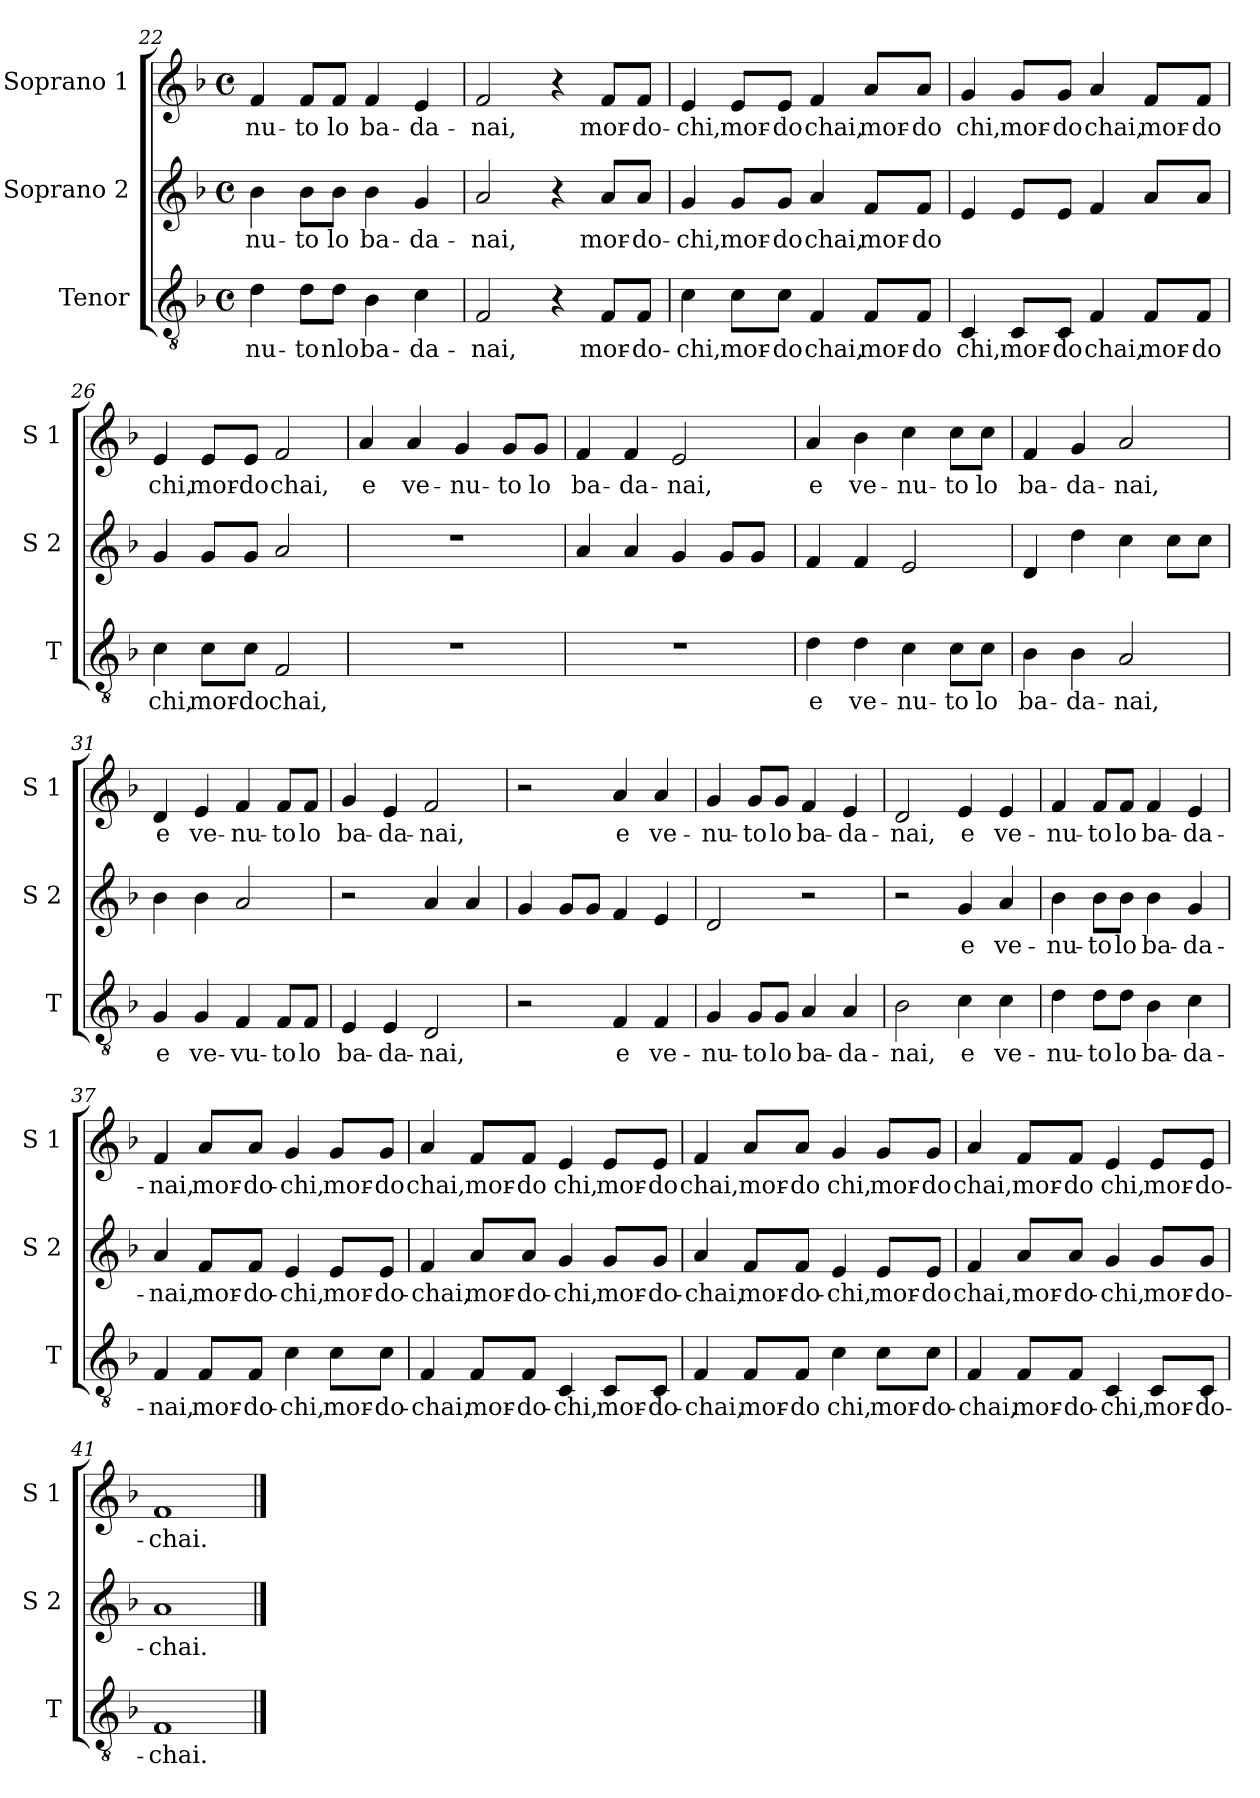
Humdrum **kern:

**kern	**text	**kern	**text	**kern	**text
*part3	*part3	*part2	*part2	*part1	*part1
*staff3	*staff3	*staff2	*staff2	*staff1	*staff1
*I"Tenor	*	*I"Soprano 2	*	*I"Soprano 1	*
*I'T	*	*I'S 2	*	*I'S 1	*
*clefGv2	*	*clefG2	*	*clefG2	*
*k[b-]	*	*k[b-]	*	*k[b-]	*
*F:	*	*F:	*	*F:	*
*M4/4	*	*M4/4	*	*M4/4	*
*met(c)	*	*met(c)	*	*met(c)	*
=22	=22	=22	=22	=22	=22
!	!LO:LY:b	!	!LO:LY:b	!	!LO:LY:b
4d\	-nu-	4b-\	-nu-	4f/	-nu-
!	!LO:LY:b	!	!LO:LY:b	!	!LO:LY:b
8d\L	-to	8b-\L	-to	8f/L	-to
!	!LO:LY:b	!	!LO:LY:b	!	!LO:LY:b
8d\J	nlo	8b-\J	lo	8f/J	lo
!	!LO:LY:b	!	!LO:LY:b	!	!LO:LY:b
4B-\	ba-	4b-\	ba-	4f/	ba-
!	!LO:LY:b	!	!LO:LY:b	!	!LO:LY:b
4c\	-da-	4g/	-da-	4e/	-da-
=23	=23	=23	=23	=23	=23
!	!LO:LY:b	!	!LO:LY:b	!	!LO:LY:b
2F/	-nai,	2a/	-nai,	2f/	-nai,
4r	.	4r	.	4r	.
!	!LO:LY:b	!	!LO:LY:b	!	!LO:LY:b
8F/L	mor-	8a/L	mor-	8f/L	mor-
!	!LO:LY:b	!	!LO:LY:b	!	!LO:LY:b
8F/J	-do-	8a/J	-do-	8f/J	-do-
=24	=24	=24	=24	=24	=24
!	!LO:LY:b	!	!LO:LY:b	!	!LO:LY:b
4c\	-chi,	4g/	-chi,	4e/	-chi,
!	!LO:LY:b	!	!LO:LY:b	!	!LO:LY:b
8c\L	mor-	8g/L	mor-	8e/L	mor-
!	!LO:LY:b	!	!LO:LY:b	!	!LO:LY:b
8c\J	-do	8g/J	-do	8e/J	-do
!	!LO:LY:b	!	!LO:LY:b	!	!LO:LY:b
4F/	chai,	4a/	chai,	4f/	chai,
!	!LO:LY:b	!	!LO:LY:b	!	!LO:LY:b
8F/L	mor-	8f/L	mor-	8a/L	mor-
!	!LO:LY:b	!	!LO:LY:b	!	!LO:LY:b
8F/J	-do	8f/J	-do	8a/J	-do
!!LO:LB:g=z
=25	=25	=25	=25	=25	=25
!	!LO:LY:b	!	!	!	!LO:LY:b
4C/	chi,	4e/	.	4g/	chi,
!	!LO:LY:b	!	!	!	!LO:LY:b
8C/L	mor-	8e/L	.	8g/L	mor-
!	!LO:LY:b	!	!	!	!LO:LY:b
8C/J	-do	8e/J	.	8g/J	-do
!	!LO:LY:b	!	!	!	!LO:LY:b
4F/	chai,	4f/	.	4a/	chai,
!	!LO:LY:b	!	!	!	!LO:LY:b
8F/L	mor-	8a/L	.	8f/L	mor-
!	!LO:LY:b	!	!	!	!LO:LY:b
8F/J	-do	8a/J	.	8f/J	-do
=26	=26	=26	=26	=26	=26
!	!LO:LY:b	!	!	!	!LO:LY:b
4c\	chi,	4g/	.	4e/	chi,
!	!LO:LY:b	!	!	!	!LO:LY:b
8c\L	mor-	8g/L	.	8e/L	mor-
!	!LO:LY:b	!	!	!	!LO:LY:b
8c\J	-do	8g/J	.	8e/J	-do
!	!LO:LY:b	!	!	!	!LO:LY:b
2F/	chai,	2a/	.	2f/	chai,
=27	=27	=27	=27	=27	=27
!	!	!	!	!	!LO:LY:b
1r	.	1r	.	4a/	e
!	!	!	!	!	!LO:LY:b
.	.	.	.	4a/	ve-
!	!	!	!	!	!LO:LY:b
.	.	.	.	4g/	-nu-
!	!	!	!	!	!LO:LY:b
.	.	.	.	8g/L	-to
!	!	!	!	!	!LO:LY:b
.	.	.	.	8g/J	lo
=28	=28	=28	=28	=28	=28
!	!	!	!	!	!LO:LY:b
1r	.	4a/	.	4f/	ba-
!	!	!	!	!	!LO:LY:b
.	.	4a/	.	4f/	-da-
!	!	!	!	!	!LO:LY:b
.	.	4g/	.	2e/	-nai,
.	.	8g/L	.	.	.
.	.	8g/J	.	.	.
!!LO:LB:g=z
=29	=29	=29	=29	=29	=29
!	!LO:LY:b	!	!	!	!LO:LY:b
4d\	e	4f/	.	4a/	e
!	!LO:LY:b	!	!	!	!LO:LY:b
4d\	ve-	4f/	.	4b-\	ve-
!	!LO:LY:b	!	!	!	!LO:LY:b
4c\	-nu-	2e/	.	4cc\	-nu-
!	!LO:LY:b	!	!	!	!LO:LY:b
8c\L	-to	.	.	8cc\L	-to
!	!LO:LY:b	!	!	!	!LO:LY:b
8c\J	lo	.	.	8cc\J	lo
=30	=30	=30	=30	=30	=30
!	!LO:LY:b	!	!	!	!LO:LY:b
4B-\	ba-	4d/	.	4f/	ba-
!	!LO:LY:b	!	!	!	!LO:LY:b
4B-\	-da-	4dd\	.	4g/	-da-
!	!LO:LY:b	!	!	!	!LO:LY:b
2A/	-nai,	4cc\	.	2a/	-nai,
.	.	8cc\L	.	.	.
.	.	8cc\J	.	.	.
=31	=31	=31	=31	=31	=31
!	!LO:LY:b	!	!	!	!LO:LY:b
4G/	e	4b-\	.	4d/	e
!	!LO:LY:b	!	!	!	!LO:LY:b
4G/	ve-	4b-\	.	4e/	ve-
!	!LO:LY:b	!	!	!	!LO:LY:b
4F/	-vu-	2a/	.	4f/	-nu-
!	!LO:LY:b	!	!	!	!LO:LY:b
8F/L	-to	.	.	8f/L	-to
!	!LO:LY:b	!	!	!	!LO:LY:b
8F/J	lo	.	.	8f/J	lo
=32	=32	=32	=32	=32	=32
!	!LO:LY:b	!	!	!	!LO:LY:b
4E/	ba-	2r	.	4g/	ba-
!	!LO:LY:b	!	!	!	!LO:LY:b
4E/	-da-	.	.	4e/	-da-
!	!LO:LY:b	!	!	!	!LO:LY:b
2D/	-nai,	4a/	.	2f/	-nai,
.	.	4a/	.	.	.
=33	=33	=33	=33	=33	=33
2r	.	4g/	.	2r	.
.	.	8g/L	.	.	.
.	.	8g/J	.	.	.
!	!LO:LY:b	!	!	!	!LO:LY:b
4F/	e	4f/	.	4a/	e
!	!LO:LY:b	!	!	!	!LO:LY:b
4F/	ve-	4e/	.	4a/	ve-
!!LO:PB:g=z
=34	=34	=34	=34	=34	=34
!	!LO:LY:b	!	!	!	!LO:LY:b
4G/	-nu-	2d/	.	4g/	-nu-
!	!LO:LY:b	!	!	!	!LO:LY:b
8G/L	-to	.	.	8g/L	-to
!	!LO:LY:b	!	!	!	!LO:LY:b
8G/J	lo	.	.	8g/J	lo
!	!LO:LY:b	!	!	!	!LO:LY:b
4A/	ba-	2r	.	4f/	ba-
!	!LO:LY:b	!	!	!	!LO:LY:b
4A/	-da-	.	.	4e/	-da-
=35	=35	=35	=35	=35	=35
!	!LO:LY:b	!	!	!	!LO:LY:b
2B-\	-nai,	2r	.	2d/	-nai,
!	!LO:LY:b	!	!LO:LY:b	!	!LO:LY:b
4c\	e	4g/	e	4e/	e
!	!LO:LY:b	!	!LO:LY:b	!	!LO:LY:b
4c\	ve-	4a/	ve-	4e/	ve-
=36	=36	=36	=36	=36	=36
!	!LO:LY:b	!	!LO:LY:b	!	!LO:LY:b
4d\	-nu-	4b-\	-nu-	4f/	-nu-
!	!LO:LY:b	!	!LO:LY:b	!	!LO:LY:b
8d\L	-to	8b-\L	-to	8f/L	-to
!	!LO:LY:b	!	!LO:LY:b	!	!LO:LY:b
8d\J	lo	8b-\J	lo	8f/J	lo
!	!LO:LY:b	!	!LO:LY:b	!	!LO:LY:b
4B-\	ba-	4b-\	ba-	4f/	ba-
!	!LO:LY:b	!	!LO:LY:b	!	!LO:LY:b
4c\	-da-	4g/	-da-	4e/	-da-
=37	=37	=37	=37	=37	=37
!	!LO:LY:b	!	!LO:LY:b	!	!LO:LY:b
4F/	-nai,	4a/	-nai,	4f/	-nai,
!	!LO:LY:b	!	!LO:LY:b	!	!LO:LY:b
8F/L	mor-	8f/L	mor-	8a/L	mor-
!	!LO:LY:b	!	!LO:LY:b	!	!LO:LY:b
8F/J	-do-	8f/J	-do-	8a/J	-do-
!	!LO:LY:b	!	!LO:LY:b	!	!LO:LY:b
4c\	-chi,	4e/	-chi,	4g/	-chi,
!	!LO:LY:b	!	!LO:LY:b	!	!LO:LY:b
8c\L	mor-	8e/L	mor-	8g/L	mor-
!	!LO:LY:b	!	!LO:LY:b	!	!LO:LY:b
8c\J	-do-	8e/J	-do-	8g/J	-do
!!LO:LB:g=z
=38	=38	=38	=38	=38	=38
!	!LO:LY:b	!	!LO:LY:b	!	!LO:LY:b
4F/	-chai,	4f/	-chai,	4a/	chai,
!	!LO:LY:b	!	!LO:LY:b	!	!LO:LY:b
8F/L	mor-	8a/L	mor-	8f/L	mor-
!	!LO:LY:b	!	!LO:LY:b	!	!LO:LY:b
8F/J	-do-	8a/J	-do-	8f/J	-do
!	!LO:LY:b	!	!LO:LY:b	!	!LO:LY:b
4C/	-chi,	4g/	-chi,	4e/	chi,
!	!LO:LY:b	!	!LO:LY:b	!	!LO:LY:b
8C/L	mor-	8g/L	mor-	8e/L	mor-
!	!LO:LY:b	!	!LO:LY:b	!	!LO:LY:b
8C/J	-do-	8g/J	-do-	8e/J	-do
=39	=39	=39	=39	=39	=39
!	!LO:LY:b	!	!LO:LY:b	!	!LO:LY:b
4F/	-chai,	4a/	-chai,	4f/	chai,
!	!LO:LY:b	!	!LO:LY:b	!	!LO:LY:b
8F/L	mor-	8f/L	mor-	8a/L	mor-
!	!LO:LY:b	!	!LO:LY:b	!	!LO:LY:b
8F/J	-do	8f/J	-do-	8a/J	-do
!	!LO:LY:b	!	!LO:LY:b	!	!LO:LY:b
4c\	chi,	4e/	-chi,	4g/	chi,
!	!LO:LY:b	!	!LO:LY:b	!	!LO:LY:b
8c\L	mor-	8e/L	mor-	8g/L	mor-
!	!LO:LY:b	!	!LO:LY:b	!	!LO:LY:b
8c\J	-do-	8e/J	-do	8g/J	-do
=40	=40	=40	=40	=40	=40
!	!LO:LY:b	!	!LO:LY:b	!	!LO:LY:b
4F/	-chai,	4f/	chai,	4a/	chai,
!	!LO:LY:b	!	!LO:LY:b	!	!LO:LY:b
8F/L	mor-	8a/L	mor-	8f/L	mor-
!	!LO:LY:b	!	!LO:LY:b	!	!LO:LY:b
8F/J	-do-	8a/J	-do-	8f/J	-do
!	!LO:LY:b	!	!LO:LY:b	!	!LO:LY:b
4C/	-chi,	4g/	-chi,	4e/	chi,
!	!LO:LY:b	!	!LO:LY:b	!	!LO:LY:b
8C/L	mor-	8g/L	mor-	8e/L	mor-
!	!LO:LY:b	!	!LO:LY:b	!	!LO:LY:b
8C/J	-do-	8g/J	-do-	8e/J	-do-
=41	=41	=41	=41	=41	=41
!	!LO:LY:b	!	!LO:LY:b	!	!LO:LY:b
1F	-chai.	1a	-chai.	1f	-chai.
==	==	==	==	==	==
*-	*-	*-	*-	*-	*-
